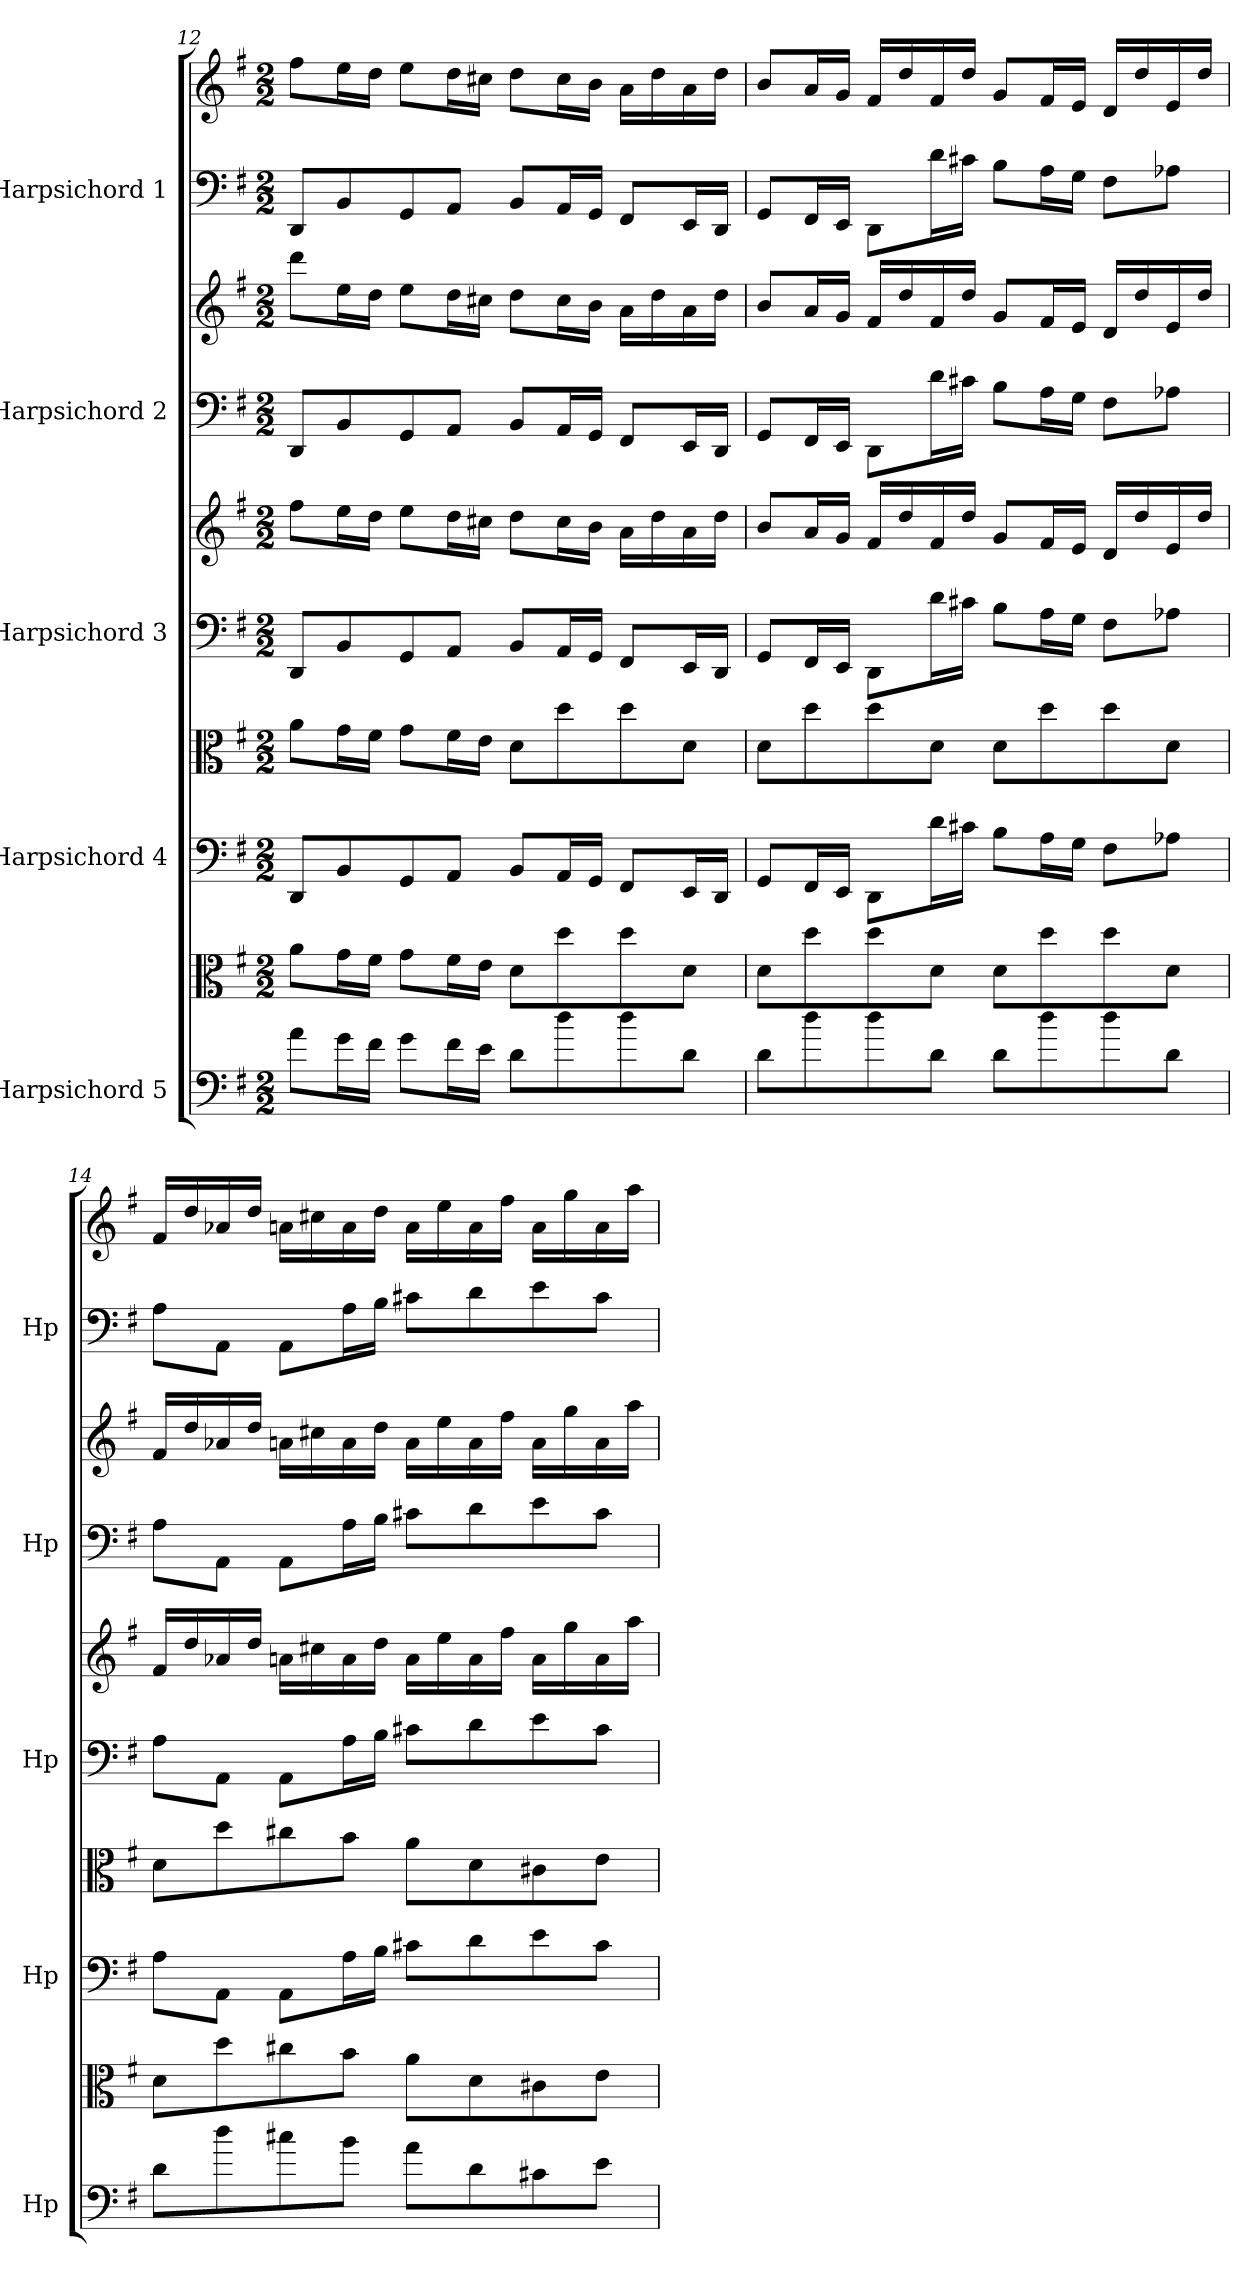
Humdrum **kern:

**kern	**kern	**kern	**kern	**kern	**kern	**kern	**kern	**kern	**kern
*part5	*part5	*part4	*part4	*part3	*part3	*part2	*part2	*part1	*part1
*staff10	*staff9	*staff8	*staff7	*staff6	*staff5	*staff4	*staff3	*staff2	*staff1
*I"Harpsichord 5	*	*I"Harpsichord 4	*	*I"Harpsichord 3	*	*I"Harpsichord 2	*	*I"Harpsichord 1	*
*I'Hp	*	*I'Hp	*	*I'Hp	*	*I'Hp	*	*I'Hp	*
*clefF4	*clefC3	*clefF4	*clefC3	*clefF4	*clefG2	*clefF4	*clefG2	*clefF4	*clefG2
*k[f#]	*k[f#]	*k[f#]	*k[f#]	*k[f#]	*k[f#]	*k[f#]	*k[f#]	*k[f#]	*k[f#]
*M2/2	*M2/2	*M2/2	*M2/2	*M2/2	*M2/2	*M2/2	*M2/2	*M2/2	*M2/2
=12	=12	=12	=12	=12	=12	=12	=12	=12	=12
8a\L	8a\L	8DD/L	8a\L	8DD/L	8ff#\L	8DD/L	8ddd\L	8DD/L	8ff#\L
16g\L	16g\L	8BB/	16g\L	8BB/	16ee\L	8BB/	16ee\L	8BB/	16ee\L
16f#\JJ	16f#\JJ	.	16f#\JJ	.	16dd\JJ	.	16dd\JJ	.	16dd\JJ
8g\L	8g\L	8GG/	8g\L	8GG/	8ee\L	8GG/	8ee\L	8GG/	8ee\L
16f#\L	16f#\L	8AA/J	16f#\L	8AA/J	16dd\L	8AA/J	16dd\L	8AA/J	16dd\L
16e\JJ	16e\JJ	.	16e\JJ	.	16cc#X\JJ	.	16cc#X\JJ	.	16cc#X\JJ
8d\L	8d\L	8BB/L	8d\L	8BB/L	8dd\L	8BB/L	8dd\L	8BB/L	8dd\L
8dd\	8dd\	16AA/L	8dd\	16AA/L	16cc#\L	16AA/L	16cc#\L	16AA/L	16cc#\L
.	.	16GG/JJ	.	16GG/JJ	16b\JJ	16GG/JJ	16b\JJ	16GG/JJ	16b\JJ
8dd\	8dd\	8FF#/L	8dd\	8FF#/L	16a\LL	8FF#/L	16a\LL	8FF#/L	16a\LL
.	.	.	.	.	16dd\	.	16dd\	.	16dd\
8d\J	8d\J	16EE/L	8d\J	16EE/L	16a\	16EE/L	16a\	16EE/L	16a\
.	.	16DD/JJ	.	16DD/JJ	16dd\JJ	16DD/JJ	16dd\JJ	16DD/JJ	16dd\JJ
!!LO:PB:g=z
=13	=13	=13	=13	=13	=13	=13	=13	=13	=13
8d\L	8d\L	8GG/L	8d\L	8GG/L	8b/L	8GG/L	8b/L	8GG/L	8b/L
8dd\	8dd\	16FF#/L	8dd\	16FF#/L	16a/L	16FF#/L	16a/L	16FF#/L	16a/L
.	.	16EE/JJ	.	16EE/JJ	16g/JJ	16EE/JJ	16g/JJ	16EE/JJ	16g/JJ
8dd\	8dd\	8DD\L	8dd\	8DD\L	16f#/LL	8DD\L	16f#/LL	8DD\L	16f#/LL
.	.	.	.	.	16dd/	.	16dd/	.	16dd/
8d\J	8d\J	16d\L	8d\J	16d\L	16f#/	16d\L	16f#/	16d\L	16f#/
.	.	16c#X\JJ	.	16c#X\JJ	16dd/JJ	16c#X\JJ	16dd/JJ	16c#X\JJ	16dd/JJ
8d\L	8d\L	8B\L	8d\L	8B\L	8g/L	8B\L	8g/L	8B\L	8g/L
8dd\	8dd\	16A\L	8dd\	16A\L	16f#/L	16A\L	16f#/L	16A\L	16f#/L
.	.	16G\JJ	.	16G\JJ	16e/JJ	16G\JJ	16e/JJ	16G\JJ	16e/JJ
8dd\	8dd\	8F#\L	8dd\	8F#\L	16d/LL	8F#\L	16d/LL	8F#\L	16d/LL
.	.	.	.	.	16dd/	.	16dd/	.	16dd/
8d\J	8d\J	8A-X\J	8d\J	8A-X\J	16e/	8A-X\J	16e/	8A-X\J	16e/
.	.	.	.	.	16dd/JJ	.	16dd/JJ	.	16dd/JJ
=14	=14	=14	=14	=14	=14	=14	=14	=14	=14
8d\L	8d\L	8A\L	8d\L	8A\L	16f#/LL	8A\L	16f#/LL	8A\L	16f#/LL
.	.	.	.	.	16dd/	.	16dd/	.	16dd/
8dd\	8dd\	8AA\J	8dd\	8AA\J	16a-X/	8AA\J	16a-X/	8AA\J	16a-X/
.	.	.	.	.	16dd/JJ	.	16dd/JJ	.	16dd/JJ
8cc#X\	8cc#X\	8AA\L	8cc#X\	8AA\L	16an\LL	8AA\L	16an\LL	8AA\L	16an\LL
.	.	.	.	.	16cc#X\	.	16cc#X\	.	16cc#X\
8b\J	8b\J	16A\L	8b\J	16A\L	16a\	16A\L	16a\	16A\L	16a\
.	.	16B\JJ	.	16B\JJ	16dd\JJ	16B\JJ	16dd\JJ	16B\JJ	16dd\JJ
8a\L	8a\L	8c#X\L	8a\L	8c#X\L	16a\LL	8c#X\L	16a\LL	8c#X\L	16a\LL
.	.	.	.	.	16ee\	.	16ee\	.	16ee\
8d\	8d\	8d\	8d\	8d\	16a\	8d\	16a\	8d\	16a\
.	.	.	.	.	16ff#\JJ	.	16ff#\JJ	.	16ff#\JJ
8c#X\	8c#X\	8e\	8c#X\	8e\	16a\LL	8e\	16a\LL	8e\	16a\LL
.	.	.	.	.	16gg\	.	16gg\	.	16gg\
8e\J	8e\J	8c#\J	8e\J	8c#\J	16a\	8c#\J	16a\	8c#\J	16a\
.	.	.	.	.	16aa\JJ	.	16aa\JJ	.	16aa\JJ
=	=	=	=	=	=	=	=	=	=
*-	*-	*-	*-	*-	*-	*-	*-	*-	*-
